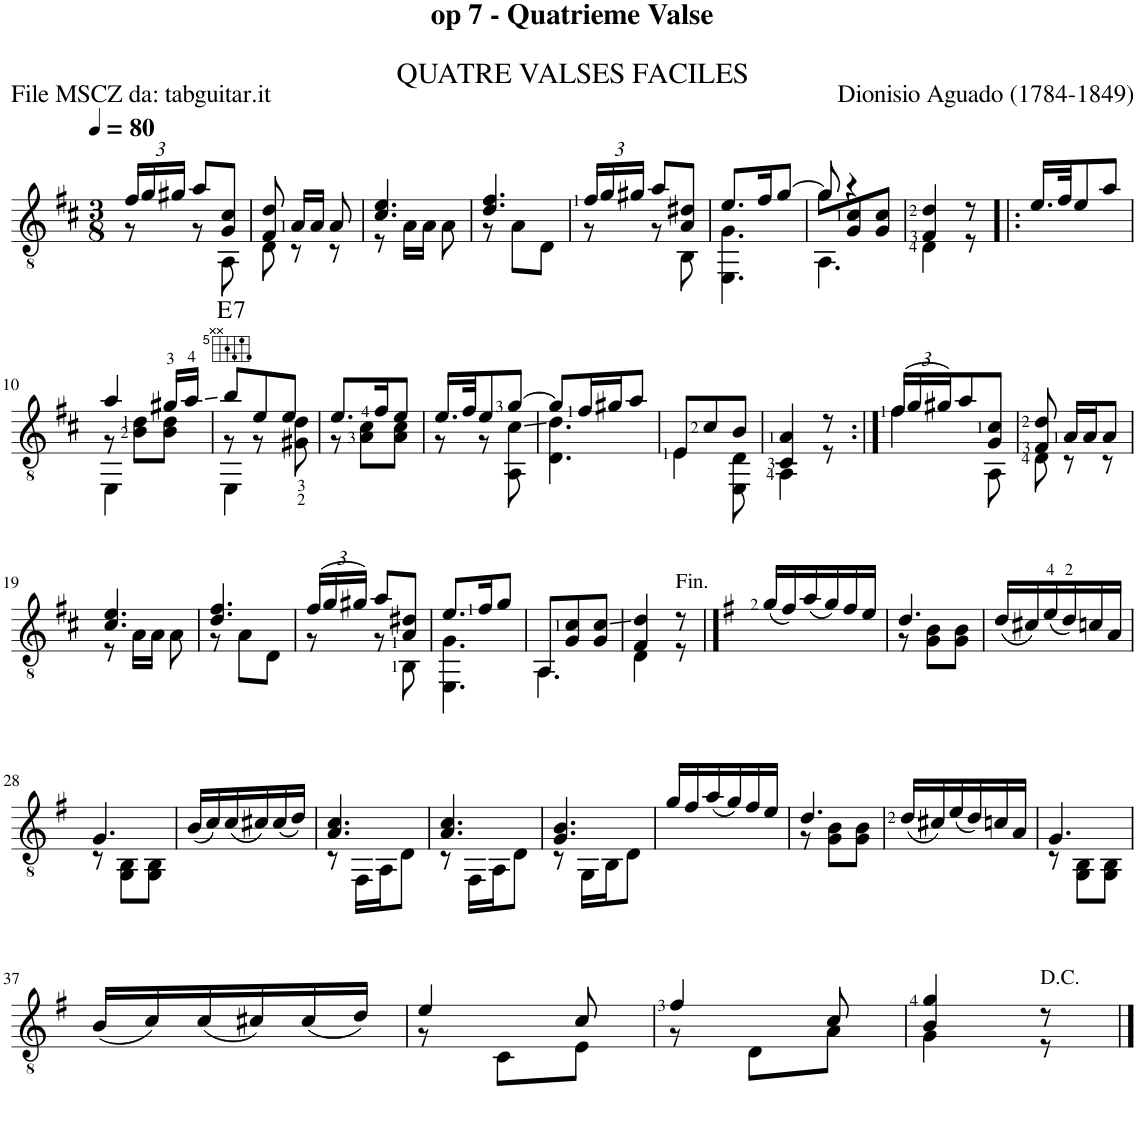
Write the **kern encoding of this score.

**kern	**harte
*part1	*part1
*staff1	*
*I"Guitar	*
*I'Guit.	*
*clefGv2	*
*k[f#c#]	*
*M3/8	*
*MM80	*
*Xbrackettup	*
=1	=1
*^	*
24f#/LL	8r	.
24g/	.	.
24g#X/JJ	.	.
8a/L	8r	.
8G/ 8c#/J	8AA\	.
=2	=2	=2
8F#/ 8d/	8D\	.
16A/LL	8r	.
16A/JJ	.	.
8A/	8r	.
=3	=3	=3
4.c#/ 4.e/	8r	.
.	16A\LL	.
.	16A\JJ	.
.	8A\	.
=4	=4	=4
4.d/ 4.f#/	8r	.
.	8A\L	.
.	8D\J	.
=5	=5	=5
24f#/LL	8r	.
24g/	.	.
24g#X/JJ	.	.
8a/L	8r	.
8A/ 8d#X/J	8BB\	.
=6	=6	=6
8.e/L	4.EE\ 4.G\	.
16f#/K	.	.
[8g/J	.	.
=7	=7	=7
*	*^	*
8g/]	8g\L	4.AA\	.
4r	8G/ 8c#/	.	.
.	8G/ 8c#/J	.	.
*	*v	*v	*
=8	=8	=8
4F#/ 4d/	4D\	.
8r	8r	.
*v	*v	*
=9!|:	=9!|:
16.e/LL	.
32f#/JK	.
8e/	.
8a/J	.
!!LO:LB:g=z
=10	=10
*^	*
*	*^	*
4a/	8r	4EE\	.
.	8B\ 8d\L	.	.
16g#X/LL	8B\ 8d\J	8ryy	.
16a/JJ	.	.	.
=11	=11	=11	=11
!	!	!	!LO:H:kt=7
8b/L	8r	4EE\	E:7
8e/	8r	.	.
8e/J	8G#X\ 8d\	8ryy	.
*	*v	*v	*
=12	=12	=12
8.e/L	8r	.
.	8A\ 8c#\L	.
16f#/K	.	.
8e/J	8A\ 8c#\J	.
=13	=13	=13
16.e/LL	8r	.
32f#/JK	.	.
8e/	8r	.
[8g/J	8AA\ 8c#\	.
=14	=14	=14
8g/L]	4.D\ 4.d\	.
16f#/L	.	.
16g#X/J	.	.
8a/J	.	.
=15	=15	=15
8E/L	4E\	.
8c#/	.	.
8B/J	8EE\ 8D\	.
=16	=16	=16
4C#/ 4A/	4AA\	.
8r	8r	.
=17:|!	=17:|!	=17:|!
(24f#/LL	4f#\	.
24g/	.	.
24g#X/J)	.	.
8a/	.	.
8G/ 8c#/J	8AA\	.
=18	=18	=18
8F#/ 8d/	8D\	.
16A/LL	8r	.
16A/J	.	.
8A/J	8r	.
!!LO:LB:g=z	!!
=19	=19	=19
4.c#/ 4.e/	8r	.
.	16A\LL	.
.	16A\JJ	.
.	8A\	.
=20	=20	=20
4.d/ 4.f#/	8r	.
.	8A\L	.
.	8D\J	.
=21	=21	=21
(24f#/LL	8r	.
24g/	.	.
24g#X/JJ)	.	.
8a/L	8r	.
8A/ 8d#X/J	8BB\	.
=22	=22	=22
8.e/L	4.EE\ 4.G\	.
16f#/K	.	.
8g/J	.	.
=23	=23	=23
8AA/L	4.AA\	.
8G/ 8c#/	.	.
8G/ 8c#/J	.	.
=24	=24	=24
4F#/ 4d/	4D\	.
!LO:TX:a:t=Fin.	!	!
8r	8r	.
*v	*v	*
==25	==25
*k[f#]	*
(16g/LL	.
16f#/)	.
(16a/	.
16g/)	.
16f#/	.
16e/JJ	.
=26	=26
*^	*
4.d/	8r	.
.	8G\ 8B\L	.
.	8G\ 8B\J	.
*v	*v	*
=27	=27
(16d/LL	.
16c#X/)	.
(16e/	.
16d/)	.
16cn/	.
16A/JJ	.
!!LO:LB:g=z
=28	=28
*^	*
4.G/	8r	.
.	8GG\ 8BB\L	.
.	8GG\ 8BB\J	.
*v	*v	*
=29	=29
(16B/LL	.
16c/)	.
(16c/	.
16c#X/)	.
(16c#/	.
16d/JJ)	.
=30	=30
*^	*
4.A/ 4.c/	8r	.
.	16FF#\LL	.
.	16AA\J	.
.	8D\J	.
=31	=31	=31
4.A/ 4.c/	8r	.
.	16FF#\LL	.
.	16AA\J	.
.	8D\J	.
=32	=32	=32
4.G/ 4.B/	8r	.
.	16GG\LL	.
.	16BB\J	.
.	8D\J	.
*v	*v	*
=33	=33
16g/LL	.
16f#/	.
(16a/	.
16g/)	.
16f#/	.
16e/JJ	.
=34	=34
*^	*
4.d/	8r	.
.	8G\ 8B\L	.
.	8G\ 8B\J	.
*v	*v	*
=35	=35
(16d/LL	.
16c#X/)	.
(16e/	.
16d/)	.
16cn/	.
16A/JJ	.
=36	=36
*^	*
4.G/	8r	.
.	8GG\ 8BB\L	.
.	8GG\ 8BB\J	.
*v	*v	*
!!LO:LB:g=z
=37	=37
(16B/LL	.
16c/)	.
(16c/	.
16c#X/)	.
(16c#/	.
16d/JJ)	.
=38	=38
*^	*
4e/	8r	.
.	8C\L	.
8c/	8E\J	.
=39	=39	=39
4f#/	8r	.
.	8D\L	.
8c/	8A\J	.
=40	=40	=40
4B/ 4g/	4G\	.
8r	8r	.
*v	*v	*
==	==
*-	*-
